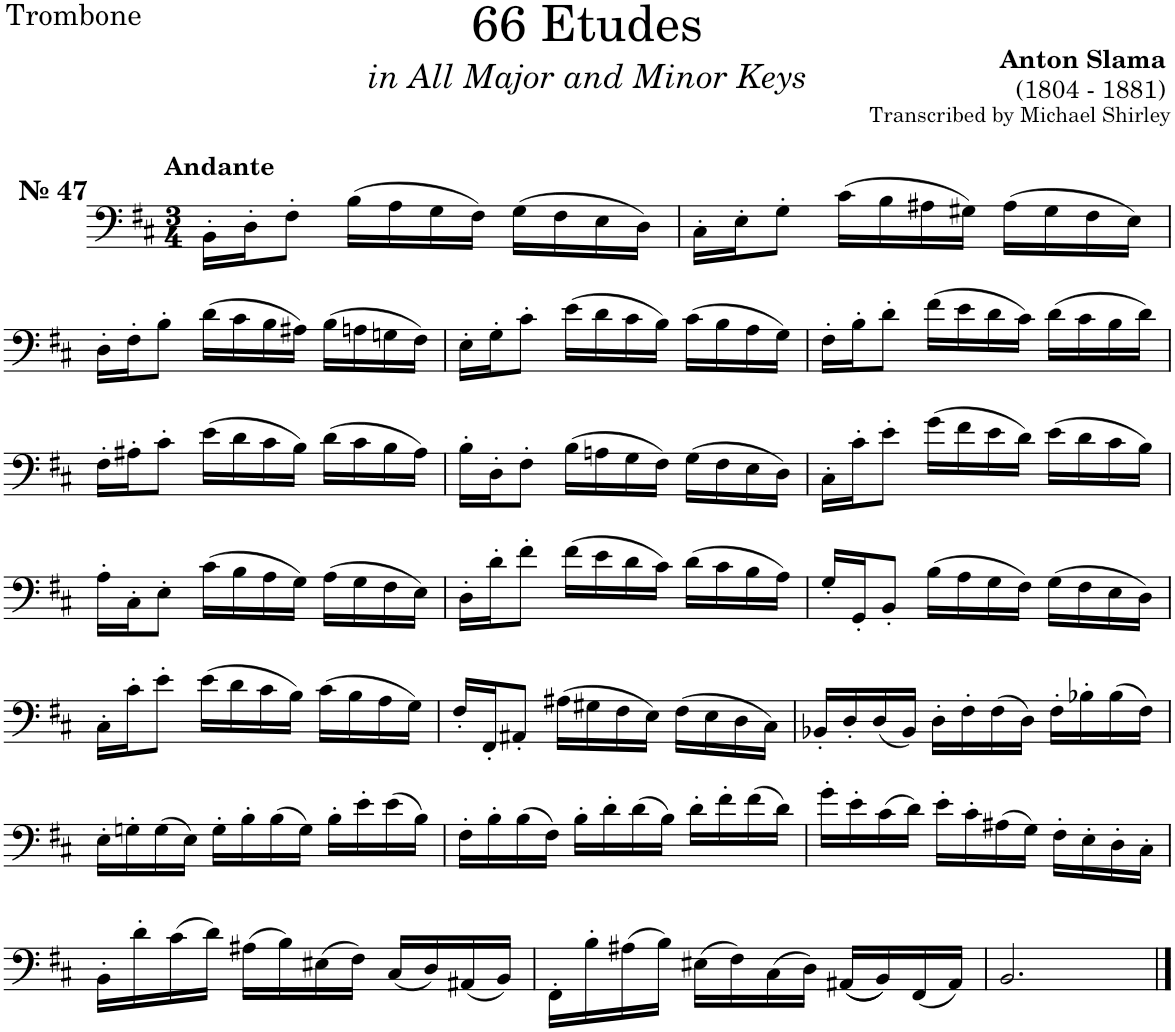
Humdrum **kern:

**kern
*part1
*staff1
*I"Trombone
*I'Tbn.
*clefF4
*k[f#c#]
*M3/4
=1
!LO:TX:a:B:t=№ 47
!LO:TX:a:B:t=Andante
16BB'\LL
16D'\J
8F#'\J
(>16B\LL
16A\
16G\
16F#\JJ)
(>16G\LL
16F#\
16E\
16D\JJ)
=2
16C#'\LL
16E'\J
8G'\J
(>16c#\LL
16B\
16A#X\
16G#X\JJ)
(>16A#\LL
16G#\
16F#\
16E\JJ)
!!LO:LB:g=z
=3
16D'\LL
16F#'\J
8B'\J
(>16d\LL
16c#\
16B\
16A#X\JJ)
(>16B\LL
16An\
16Gn\
16F#\JJ)
=4
16E'\LL
16G'\J
8c#'\J
(>16e\LL
16d\
16c#\
16B\JJ)
(>16c#\LL
16B\
16A\
16G\JJ)
=5
16F#'\LL
16B'\J
8d'\J
(>16f#\LL
16e\
16d\
16c#\JJ)
(>16d\LL
16c#\
16B\
16d\JJ)
!!LO:LB:g=z
=6
16F#'\LL
16A#X'\J
8c#'\J
(>16e\LL
16d\
16c#\
16B\JJ)
(>16d\LL
16c#\
16B\
16A#\JJ)
=7
16B'\LL
16D'\J
8F#'\J
(>16B\LL
16An\
16G\
16F#\JJ)
(>16G\LL
16F#\
16E\
16D\JJ)
=8
16C#'\LL
16c#'\J
8e'\J
(>16g\LL
16f#\
16e\
16d\JJ)
(>16e\LL
16d\
16c#\
16B\JJ)
!!LO:LB:g=z
=9
16A'\LL
16C#'\J
8E'\J
(>16c#\LL
16B\
16A\
16G\JJ)
(>16A\LL
16G\
16F#\
16E\JJ)
=10
16D'\LL
16d'\J
8f#'\J
(>16f#\LL
16e\
16d\
16c#\JJ)
(>16d\LL
16c#\
16B\
16A\JJ)
=11
16G'/LL
16GG'/J
8BB'/J
(>16B\LL
16A\
16G\
16F#\JJ)
(>16G\LL
16F#\
16E\
16D\JJ)
!!LO:LB:g=z
=12
16C#'\LL
16c#'\J
8e'\J
(>16e\LL
16d\
16c#\
16B\JJ)
(>16c#\LL
16B\
16A\
16G\JJ)
=13
16F#'/LL
16FF#'/J
8AA#X'/J
(>16A#X\LL
16G#X\
16F#\
16E\JJ)
(16F#\LL
16E\
16D\
16C#\JJ)
=14
16BB-X'/LL
16D'/
(<16D/
16BB-/JJ)
16D'\LL
16F#'\
(>16F#\
16D\JJ)
16F#'\LL
16B-X'\
(16B-\
16F#\JJ)
!!LO:LB:g=z
=15
16E'\LL
16Gn'\
(16G\
16E\JJ)
16G'\LL
16B'\
(>16B\
16G\JJ)
16B'\LL
16e'\
(>16e\
16B\JJ)
=16
16F#'\LL
16B'\
(>16B\
16F#\JJ)
16B'\LL
16d'\
(>16d\
16B\JJ)
16d'\LL
16f#'\
(>16f#\
16d\JJ)
=17
16g'\LL
16e'\
(>16c#\
16d\JJ)
16e'\LL
16c#'\
(>16A#X\
16G\JJ)
16F#'\LL
16E'\
16D'\
16C#'\JJ
!!LO:LB:g=z
=18
16BB'\LL
16d'\
(16c#\
16d\JJ)
(16A#X\LL
16B\)
(16E#X\
16F#\JJ)
(16C#/LL
16D/)
(16AA#X/
16BB/JJ)
=19
16FF#'\LL
16B'\
(16A#X\
16B\JJ)
(16E#X\LL
16F#\)
(16C#\
16D\JJ)
(<(16AA#X/LL
16BB/))
(<16FF#/
16AA#/JJ)
=20
2.BB/
==
*-
